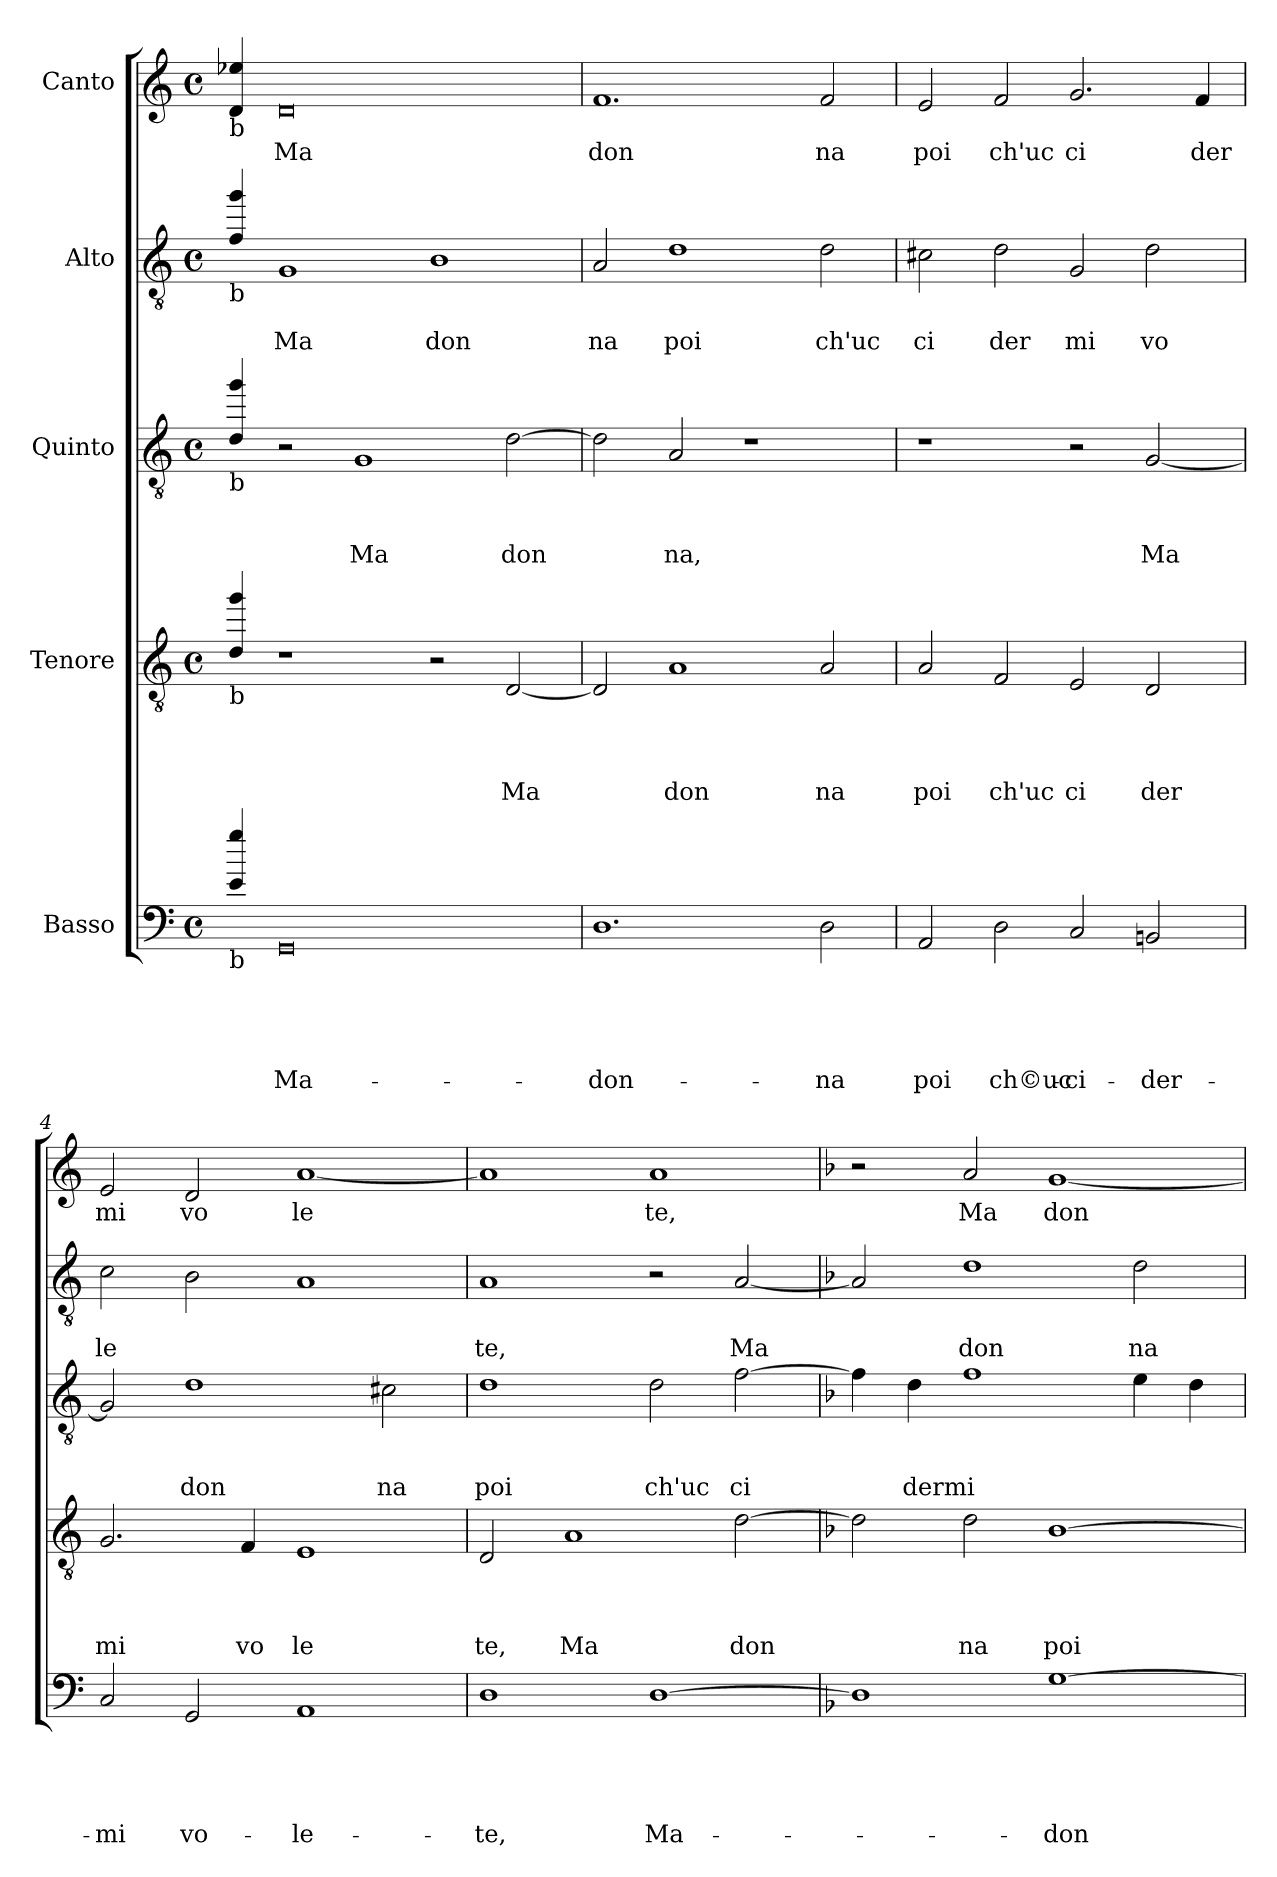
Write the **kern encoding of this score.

**kern	**text	**text	**text	**text	**text	**kern	**text	**text	**text	**text	**kern	**text	**text	**text	**kern	**text	**text	**kern	**text
*part5	*part5	*part5	*part5	*part5	*part5	*part4	*part4	*part4	*part4	*part4	*part3	*part3	*part3	*part3	*part2	*part2	*part2	*part1	*part1
*staff5	*staff5	*staff5	*staff5	*staff5	*staff5	*staff4	*staff4	*staff4	*staff4	*staff4	*staff3	*staff3	*staff3	*staff3	*staff2	*staff2	*staff2	*staff1	*staff1
*I"Basso	*	*	*	*	*	*I"Tenore	*	*	*	*	*I"Quinto	*	*	*	*I"Alto	*	*	*I"Canto	*
*clefF4	*	*	*	*	*	*clefGv2	*	*	*	*	*clefGv2	*	*	*	*clefGv2	*	*	*clefG2	*
*k[]	*	*	*	*	*	*k[]	*	*	*	*	*k[]	*	*	*	*k[]	*	*	*k[]	*
*C:	*	*	*	*	*	*C:	*	*	*	*	*C:	*	*	*	*C:	*	*	*C:	*
*M4/4	*	*	*	*	*	*M4/4	*	*	*	*	*M4/4	*	*	*	*M4/4	*	*	*M4/4	*
*met(c)	*	*	*	*	*	*met(c)	*	*	*	*	*met(c)	*	*	*	*met(c)	*	*	*met(c)	*
=1	=1	=1	=1	=1	=1	=1	=1	=1	=1	=1	=1	=1	=1	=1	=1	=1	=1	=1	=1
!	!	!	!	!	!	!	!	!	!	!	!	!	!	!	!	!	!	!LO:TX:b:t=b	!
!	!	!	!	!	!	!	!	!	!	!	!	!	!	!	!LO:TX:b:t=b	!	!	!	!
!	!	!	!	!	!	!	!	!	!	!	!LO:TX:b:t=b	!	!	!	!	!	!	!	!
!	!	!	!	!	!	!LO:TX:b:t=b	!	!	!	!	!	!	!	!	!	!	!	!	!
!LO:TX:b:t=b	!	!	!	!	!	!	!	!	!	!	!	!	!	!	!	!	!	!	!
4e/ 4gg/	.	.	.	.	.	4d/ 4gg/	.	.	.	.	4d/ 4gg/	.	.	.	4f/ 4gg/	.	.	4d/ 4ee-X/	.
!	!	!	!	!	!LO:LY:b	!	!	!	!	!	!	!	!	!	!	!	!LO:LY:b	!	!LO:LY:b
0GG	.	.	.	.	Ma-	1r	.	.	.	.	2r	.	.	.	1G	.	Ma	0d	Ma
!	!	!	!	!	!	!	!	!	!	!	!	!	!	!LO:LY:b	!	!	!	!	!
.	.	.	.	.	.	.	.	.	.	.	1G	.	.	Ma	.	.	.	.	.
!	!	!	!	!	!	!	!	!	!	!	!	!	!	!	!	!	!LO:LY:b	!	!
.	.	.	.	.	.	2r	.	.	.	.	.	.	.	.	1B	.	don	.	.
!	!	!	!	!	!	!	!	!	!	!LO:LY:b	!	!	!	!LO:LY:b	!	!	!	!	!
.	.	.	.	.	.	[<2D/	.	.	.	Ma	[>2d\	.	.	don	.	.	.	.	.
=2	=2	=2	=2	=2	=2	=2	=2	=2	=2	=2	=2	=2	=2	=2	=2	=2	=2	=2	=2
!	!	!	!	!	!LO:LY:b	!	!	!	!	!	!	!	!	!	!	!	!LO:LY:b	!	!LO:LY:b
1.D	.	.	.	.	-don-	2D/]	.	.	.	.	2d\]	.	.	.	2A/	.	na	1.f	don
!	!	!	!	!	!	!	!	!	!	!LO:LY:b	!	!	!	!LO:LY:b	!	!	!LO:LY:b	!	!
.	.	.	.	.	.	1A	.	.	.	don	2A/	.	.	na,	1d	.	poi	.	.
.	.	.	.	.	.	.	.	.	.	.	1r	.	.	.	.	.	.	.	.
!	!	!	!	!	!LO:LY:b	!	!	!	!	!LO:LY:b	!	!	!	!	!	!	!LO:LY:b	!	!LO:LY:b
2D\	.	.	.	.	-na	2A/	.	.	.	na	.	.	.	.	2d\	.	ch'uc	2f/	na
=3	=3	=3	=3	=3	=3	=3	=3	=3	=3	=3	=3	=3	=3	=3	=3	=3	=3	=3	=3
!	!	!	!	!	!LO:LY:b	!	!	!	!	!LO:LY:b	!	!	!	!	!	!	!LO:LY:b	!	!LO:LY:b
2AA/	.	.	.	.	poi	2A/	.	.	.	poi	1r	.	.	.	2c#X\	.	ci	2e/	poi
!	!	!	!	!	!LO:LY:b	!	!	!	!	!LO:LY:b	!	!	!	!	!	!	!LO:LY:b	!	!LO:LY:b
2D\	.	.	.	.	ch©uc-	2F/	.	.	.	ch'uc	.	.	.	.	2d\	.	der	2f/	ch'uc
!	!	!	!	!	!LO:LY:b	!	!	!	!	!LO:LY:b	!	!	!	!	!	!	!LO:LY:b	!	!LO:LY:b
2C/	.	.	.	.	-ci-	2E/	.	.	.	ci	2r	.	.	.	2G/	.	mi	2.g/	ci
!	!	!	!	!	!LO:LY:b	!	!	!	!	!LO:LY:b	!	!	!	!LO:LY:b	!	!	!LO:LY:b	!	!
2BBn/	.	.	.	.	-der-	2D/	.	.	.	der	[<2G/	.	.	Ma	2d\	.	vo	.	.
!	!	!	!	!	!	!	!	!	!	!	!	!	!	!	!	!	!	!	!LO:LY:b
.	.	.	.	.	.	.	.	.	.	.	.	.	.	.	.	.	.	4f/	der
=4	=4	=4	=4	=4	=4	=4	=4	=4	=4	=4	=4	=4	=4	=4	=4	=4	=4	=4	=4
!	!	!	!	!	!LO:LY:b	!	!	!	!	!LO:LY:b	!	!	!	!	!	!	!LO:LY:b	!	!LO:LY:b
2C/	.	.	.	.	-mi	2.G/	.	.	.	mi	2G/]	.	.	.	2c\	.	le	2e/	mi
!	!	!	!	!	!LO:LY:b	!	!	!	!	!	!	!	!	!LO:LY:b	!	!	!	!	!LO:LY:b
2GG/	.	.	.	.	vo-	.	.	.	.	.	1d	.	.	don	2B\	.	.	2d/	vo
!	!	!	!	!	!	!	!	!	!	!LO:LY:b	!	!	!	!	!	!	!	!	!
.	.	.	.	.	.	4F/	.	.	.	vo	.	.	.	.	.	.	.	.	.
!	!	!	!	!	!LO:LY:b	!	!	!	!	!LO:LY:b	!	!	!	!	!	!	!	!	!LO:LY:b
1AA	.	.	.	.	-le-	1E	.	.	.	le	.	.	.	.	1A	.	.	[<1a	le
!	!	!	!	!	!	!	!	!	!	!	!	!	!	!LO:LY:b	!	!	!	!	!
.	.	.	.	.	.	.	.	.	.	.	2c#X\	.	.	na	.	.	.	.	.
=5	=5	=5	=5	=5	=5	=5	=5	=5	=5	=5	=5	=5	=5	=5	=5	=5	=5	=5	=5
!	!	!	!	!	!LO:LY:b	!	!	!	!	!LO:LY:b	!	!	!	!LO:LY:b	!	!	!LO:LY:b	!	!
1D	.	.	.	.	-te,	2D/	.	.	.	te,	1d	.	.	poi	1A	.	te,	1a]	.
!	!	!	!	!	!	!	!	!	!	!LO:LY:b	!	!	!	!	!	!	!	!	!
.	.	.	.	.	.	1A	.	.	.	Ma	.	.	.	.	.	.	.	.	.
!	!	!	!	!	!LO:LY:b	!	!	!	!	!	!	!	!	!LO:LY:b	!	!	!	!	!LO:LY:b
[<1D	.	.	.	.	Ma-	.	.	.	.	.	2d\	.	.	ch'uc	2r	.	.	1a	te,
!	!	!	!	!	!	!	!	!	!	!LO:LY:b	!	!	!	!LO:LY:b	!	!	!LO:LY:b	!	!
.	.	.	.	.	.	[<2d\	.	.	.	don	[<2f\	.	.	ci	[<2A/	.	Ma	.	.
!!LO:LB:g=z
=6	=6	=6	=6	=6	=6	=6	=6	=6	=6	=6	=6	=6	=6	=6	=6	=6	=6	=6	=6
*k[b-]	*	*	*	*	*	*k[b-]	*	*	*	*	*k[b-]	*	*	*	*k[b-]	*	*	*k[b-]	*
*F:	*	*	*	*	*	*F:	*	*	*	*	*F:	*	*	*	*F:	*	*	*F:	*
1D]	.	.	.	.	.	2d\]	.	.	.	.	4f\]	.	.	.	2A/]	.	.	2r	.
!	!	!	!	!	!	!	!	!	!	!	!	!	!	!LO:LY:b	!	!	!	!	!
.	.	.	.	.	.	.	.	.	.	.	4d\	.	.	dermi	.	.	.	.	.
!	!	!	!	!	!	!	!	!	!	!LO:LY:b	!	!	!	!	!	!	!LO:LY:b	!	!LO:LY:b
.	.	.	.	.	.	2d\	.	.	.	na	1f	.	.	.	1d	.	don	2a/	Ma
!	!	!	!	!	!LO:LY:b	!	!	!	!	!LO:LY:b	!	!	!	!	!	!	!	!	!LO:LY:b
[>1G	.	.	.	.	-don-	[>1B-	.	.	.	poi	.	.	.	.	.	.	.	[<1g	don
!	!	!	!	!	!	!	!	!	!	!	!	!	!	!	!	!	!LO:LY:b	!	!
.	.	.	.	.	.	.	.	.	.	.	4e\	.	.	.	2d\	.	na	.	.
.	.	.	.	.	.	.	.	.	.	.	4d\	.	.	.	.	.	.	.	.
=	=	=	=	=	=	=	=	=	=	=	=	=	=	=	=	=	=	=	=
*-	*-	*-	*-	*-	*-	*-	*-	*-	*-	*-	*-	*-	*-	*-	*-	*-	*-	*-	*-
